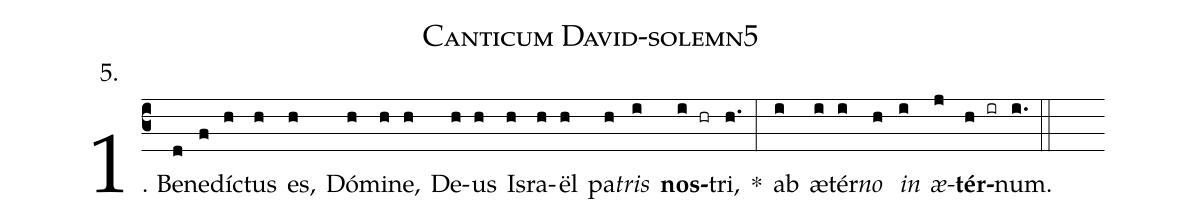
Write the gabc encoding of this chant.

name: Canticum David-solemn5;
annotation: 5.;
%%
(c3)1. Be(d)ne(f)díc(h)tus(h) es,(h) Dó(h)mi(h)ne,(h) De(h)us(h) Is(h)ra(h)ël(h) pa(h)<i>tris</i>(i) <b>nos</b>(i hr)tri,(h.) *(:) ab(i) æ(i)tér(i)<i>no</i>(h) <i>in</i>(i) <i>æ</i>(j)<b>tér</b>(h ir)num.(i.) (::)
